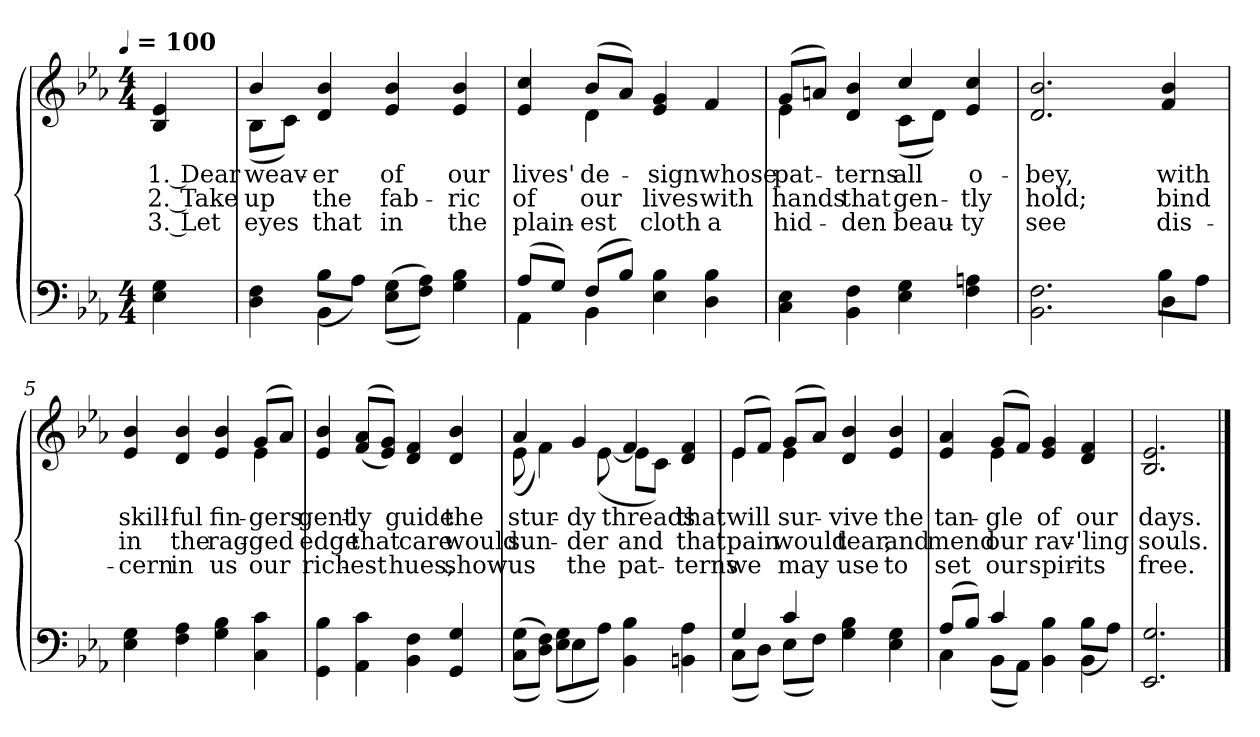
**kern	**kern	**text	**text	**text
*part1	*part1	*part1	*part1	*part1
*staff2	*staff1	*staff1	*staff1	*staff1
*clefF4	*clefG2	*	*	*
*k[b-e-a-]	*k[b-e-a-]	*	*	*
!!LO:TX:omd:t=[quarter] = 100
*M4/4	*M4/4	*	*	*
*MM100	*MM100	*	*	*
=	=	=	=	=
4E-\ 4G\	4B-/ 4e-/	1. Dear	2. Take	3. Let
=1	=1	=1	=1	=1
*^	*^	*	*	*
4D\ 4F\	4ryy	4b-/	(8B-L	weav-	up	eyes
.	.	.	8cJ)	.	.	.
4BB-\	(8B-L	4d/ 4b-/	4ryy	-er	the	that
.	8A-J)	.	.	.	.	.
(<(8E- 8GL	2ryy	4e-/ 4b-/	2ryy	of	fab-	in
8F 8A-J))	.	.	.	.	.	.
4G\ 4B-\	.	4e-/ 4b-/	.	our	-ric	the
=2	=2	=2	=2	=2	=2	=2
(8A-L	4AA-\	4e-/ 4cc/	4ryy	lives'	of	plain-
8GJ)	.	.	.	.	.	.
(8FL	4BB-\	(8b-L	4d\	de-	our	-est
8B-J)	.	8a-J)	.	.	.	.
4E- 4B-	2ryy	4e-/ 4g/	2ryy	-sign	lives	cloth
4D 4B-	.	4f/	.	whose	with	a
*v	*v	*	*	*	*	*
!!LO:LB:g=z	!!
=3	=3	=3	=3	=3	=3
4C\ 4E-\	(8gL	4e-\	pat-	hands	hid-
.	8anJ)	.	.	.	.
4BB-\ 4F\	4d/ 4b-/	4ryy	-terns	that	-den
4E-\ 4G\	4cc/	(8cL	all	gen-	beau-
.	.	8dJ)	.	.	.
4F\ 4An\	4e-/ 4cc/	4ryy	o-	-tly	-ty
*	*v	*v	*	*	*
=4	=4	=4	=4	=4
*^	*	*	*	*
2.BB-\ 2.F\	2ryy	2.d/ 2.b-/	-bey,	hold;	see
.	4ryy	.	.	.	.
4D\	8B-L	4f/ 4b-/	with	bind	dis-
.	8A-J	.	.	.	.
*v	*v	*	*	*	*
=5	=5	=5	=5	=5
*	*^	*	*	*
4E-\ 4G\	4e-/ 4b-/	2ryy	skill-	in	-cern
4F\ 4A-\	4d/ 4b-/	.	-ful	the	in
4G\ 4B-\	4e-/ 4b-/	4ryy	fin-	rag-	us
4C\ 4c\	(8gL	4e-\	-gers	-ged	our
.	8a-J)	.	.	.	.
*	*v	*v	*	*	*
!!LO:LB:g=z
=6	=6	=6	=6	=6
4GG\ 4B-\	4e-/ 4b-/	gent-	edge	rich-
4AA-\ 4c\	(>(8f 8a-L	-ly	that	-est
.	8e- 8gJ))	.	.	.
4BB-\ 4F\	4d/ 4f/	guide	care	hues,
4GG/ 4G/	4d/ 4b-/	the	would	show
=7	=7	=7	=7	=7
*^	*^	*	*	*
(<(8C 8GL	4ryy	4a-/	(<8e-\	stur-	sun-	us
8D 8FJ))	.	.	4f\)	.	.	.
4E-\	(>8E- 8GL	4g/	.	-dy	-der	the
.	8A-J)	.	([8e-\	.	.	.
4BB-\ 4B-\	2ryy	4f	8e-L]	threads	and	pat-
.	.	.	8cJ)	.	.	.
4BBn\ 4A-\	.	4d/ 4f/	4ryy	that	that	-terns
!!LO:PB:g=z	!!
=8	=8	=8	=8	=8	=8	=8
4G/	(8CL	(8e-L	4e-\	will	pain	we
.	8DJ)	8fJ)	.	.	.	.
4c/	(8E-L	(8gL	4e-\	sur-	would	may
.	8FJ)	8a-J)	.	.	.	.
4G 4B-	2ryy	4d/ 4b-/	2ryy	-vive	tear,	use
4E- 4G	.	4e-/ 4b-/	.	the	and	to
=9	=9	=9	=9	=9	=9	=9
(8A-L	4C\	4e-/ 4a-/	4ryy	tan-	mend	set
8B-J)	.	.	.	.	.	.
4c/	(8BB-L	(8gL	4e-\	-gle	our	our
.	8AA-J)	8fJ)	.	.	.	.
4BB-\ 4B-\	4ryy	4e-/ 4g/	2ryy	of	rav-	spir-
4BB-\	(>8B-L	4d/ 4f/	.	our	-'ling	-its
.	8A-J)	.	.	.	.	.
*v	*v	*	*	*	*	*
*	*v	*v	*	*	*
=10	=10	=10	=10	=10
2.EE-/ 2.G/	2.B-/ 2.e-/	days.	souls.	free.
==	==	==	==	==
*-	*-	*-	*-	*-
